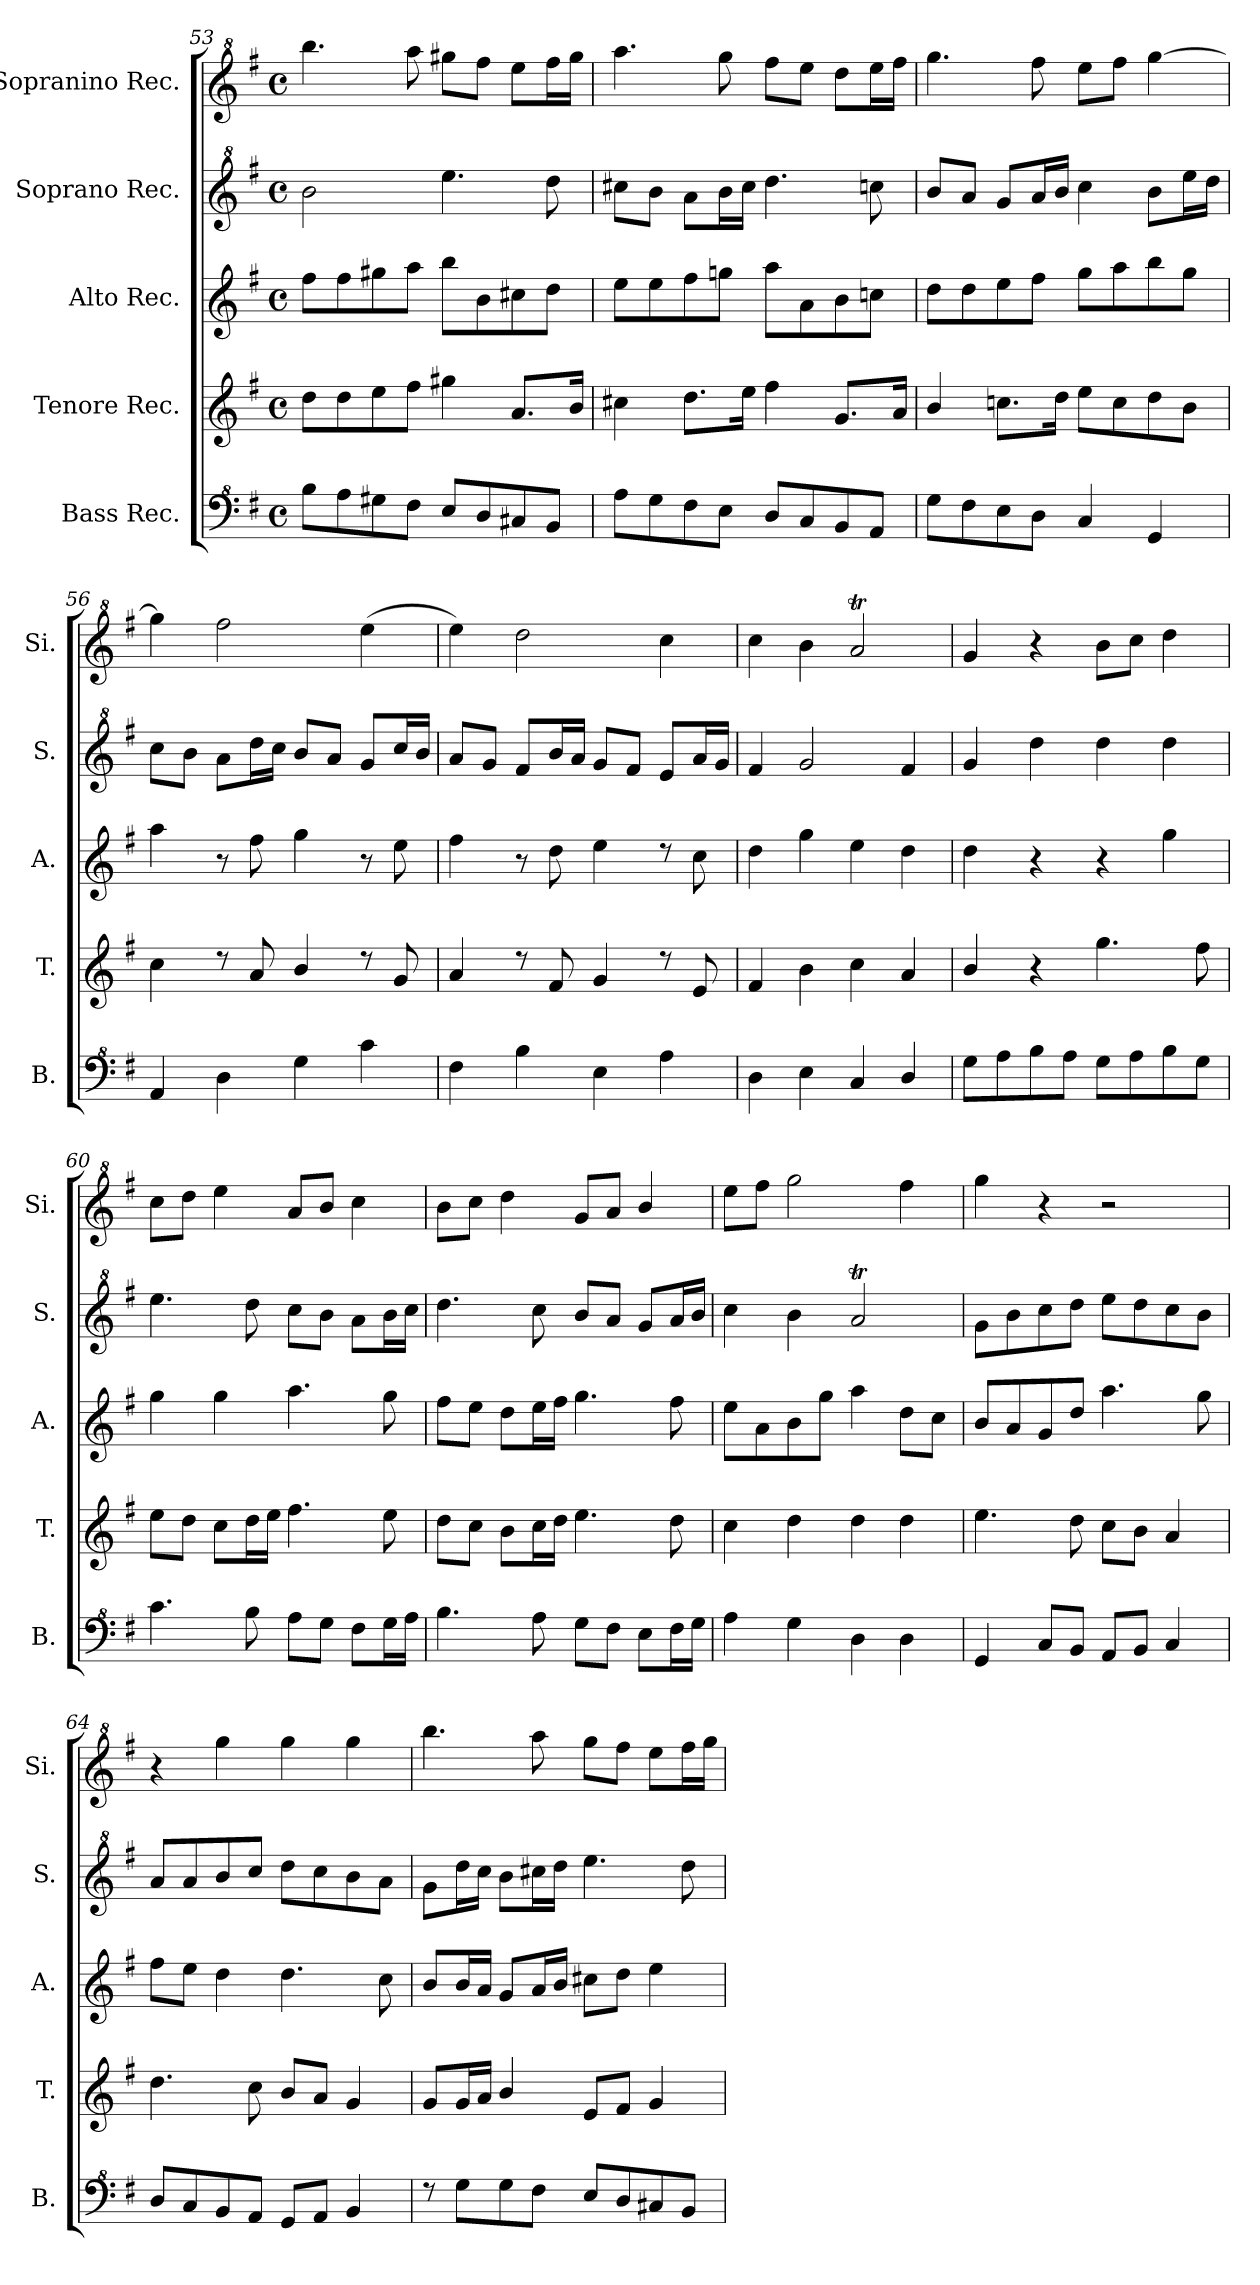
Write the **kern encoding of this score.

**kern	**kern	**kern	**kern	**kern
*part5	*part4	*part3	*part2	*part1
*staff5	*staff4	*staff3	*staff2	*staff1
*I"Bass Rec.	*I"Tenore Rec.	*I"Alto Rec.	*I"Soprano Rec.	*I"Sopranino Rec.
*I'B.	*I'T.	*I'A.	*I'S.	*I'Si.
*clefF^4	*clefG2	*clefG2	*clefG^2	*clefG^2
*k[f#]	*k[f#]	*k[f#]	*k[f#]	*k[f#]
*M4/4	*M4/4	*M4/4	*M4/4	*M4/4
*met(c)	*met(c)	*met(c)	*met(c)	*met(c)
=53	=53	=53	=53	=53
8b\L	8dd\L	8ff#\L	2bb\	4.bbb\
8a\	8dd\	8ff#\	.	.
8g#X\	8ee\	8gg#X\	.	.
8f#\J	8ff#\J	8aa\J	.	8aaa\
8e/L	4gg#X\	8bb\L	4.eee\	8ggg#X\L
8d/	.	8b\	.	8fff#\J
8c#X/	8.a/L	8cc#X\	.	8eee\L
8B/J	.	8dd\J	8ddd\	16fff#\L
.	16b/Jk	.	.	16ggg#\JJ
=54	=54	=54	=54	=54
8a\L	4cc#X\	8ee\L	8ccc#X\L	4.aaa\
8g\	.	8ee\	8bb\J	.
8f#\	8.dd\L	8ff#\	8aa\L	.
8e\J	.	8ggn\J	16bb\L	8ggg\
.	16ee\Jk	.	16ccc#\JJ	.
8d/L	4ff#\	8aa\L	4.ddd\	8fff#\L
8c/	.	8a\	.	8eee\J
8B/	8.g/L	8b\	.	8ddd\L
8A/J	.	8ccn\J	8cccn\	16eee\L
.	16a/Jk	.	.	16fff#\JJ
=55	=55	=55	=55	=55
8g\L	4b/	8dd\L	8bb/L	4.ggg\
8f#\	.	8dd\	8aa/J	.
8e\	8.ccn\L	8ee\	8gg/L	.
8d\J	.	8ff#\J	16aa/L	8fff#\
.	16dd\Jk	.	16bb/JJ	.
4c/	8ee\L	8gg\L	4ccc\	8eee\L
.	8cc\	8aa\	.	8fff#\J
4G/	8dd\	8bb\	8bb\L	[4ggg\
.	8b\J	8gg\J	16eee\L	.
.	.	.	16ddd\JJ	.
=56	=56	=56	=56	=56
4A/	4cc\	4aa\	8ccc\L	4ggg\]
.	.	.	8bb\J	.
4d\	8rdd	8r	8aa\L	2fff#\
.	8a/	8ff#\	16ddd\L	.
.	.	.	16ccc\JJ	.
4g\	4b/	4gg\	8bb/L	.
.	.	.	8aa/J	.
4cc\	8rdd	8r	8gg/L	(>4eee\
.	8g/	8ee\	16ccc/L	.
.	.	.	16bb/JJ	.
=57	=57	=57	=57	=57
4f#\	4a/	4ff#\	8aa/L	4eee\)
.	.	.	8gg/J	.
4b\	8rdd	8r	8ff#/L	2ddd\
.	8f#/	8dd\	16bb/L	.
.	.	.	16aa/JJ	.
4e\	4g/	4ee\	8gg/L	.
.	.	.	8ff#/J	.
4a\	8rdd	8rdd	8ee/L	4ccc\
.	8e/	8cc\	16aa/L	.
.	.	.	16gg/JJ	.
=58	=58	=58	=58	=58
4d\	4f#/	4dd\	4ff#/	4ccc\
4e\	4b\	4gg\	2gg/	4bb\
4c/	4cc\	4ee\	.	2aaT/
4d/	4a/	4dd\	4ff#/	.
!!LO:PB:g=z
=59	=59	=59	=59	=59
8g\L	4b/	4dd\	4gg/	4gg/
8a\	.	.	.	.
8b\	4r	4r	4ddd\	4r
8a\J	.	.	.	.
8g\L	4.gg\	4r	4ddd\	8bb\L
8a\	.	.	.	8ccc\J
8b\	.	4gg\	4ddd\	4ddd\
8g\J	8ff#\	.	.	.
=60	=60	=60	=60	=60
4.cc\	8ee\L	4gg\	4.eee\	8ccc\L
.	8dd\J	.	.	8ddd\J
.	8cc\L	4gg\	.	4eee\
8b\	16dd\L	.	8ddd\	.
.	16ee\JJ	.	.	.
8a\L	4.ff#\	4.aa\	8ccc\L	8aa/L
8g\J	.	.	8bb\J	8bb/J
8f#\L	.	.	8aa\L	4ccc\
16g\L	8ee\	8gg\	16bb\L	.
16a\JJ	.	.	16ccc\JJ	.
=61	=61	=61	=61	=61
4.b\	8dd\L	8ff#\L	4.ddd\	8bb\L
.	8cc\J	8ee\J	.	8ccc\J
.	8b\L	8dd\L	.	4ddd\
8a\	16cc\L	16ee\L	8ccc\	.
.	16dd\JJ	16ff#\JJ	.	.
8g\L	4.ee\	4.gg\	8bb/L	8gg/L
8f#\J	.	.	8aa/J	8aa/J
8e\L	.	.	8gg/L	4bb/
16f#\L	8dd\	8ff#\	16aa/L	.
16g\JJ	.	.	16bb/JJ	.
=62	=62	=62	=62	=62
4a\	4cc\	8ee\L	4ccc\	8eee\L
.	.	8a\	.	8fff#\J
4g\	4dd\	8b\	4bb\	2ggg\
.	.	8gg\J	.	.
4d\	4dd\	4aa\	2aaT/	.
4d\	4dd\	8dd\L	.	4fff#\
.	.	8cc\J	.	.
=63	=63	=63	=63	=63
4G/	4.ee\	8b/L	8gg\L	4ggg\
.	.	8a/	8bb\	.
8c/L	.	8g/	8ccc\	4r
8B/J	8dd\	8dd/J	8ddd\J	.
8A/L	8cc\L	4.aa\	8eee\L	2r
8B/J	8b\J	.	8ddd\	.
4c/	4a/	.	8ccc\	.
.	.	8gg\	8bb\J	.
=64	=64	=64	=64	=64
8d/L	4.dd\	8ff#\L	8aa/L	4r
8c/	.	8ee\J	8aa/	.
8B/	.	4dd\	8bb/	4ggg\
8A/J	8cc\	.	8ccc/J	.
8G/L	8b/L	4.dd\	8ddd\L	4ggg\
8A/J	8a/J	.	8ccc\	.
4B/	4g/	.	8bb\	4ggg\
.	.	8cc\	8aa\J	.
=65	=65	=65	=65	=65
8rf	8g/L	8b/L	8gg\L	4.bbb\
8g\L	16g/L	16b/L	16ddd\L	.
.	16a/JJ	16a/JJ	16ccc\JJ	.
8g\	4b/	8g/L	8bb\L	.
8f#\J	.	16a/L	16ccc#X\L	8aaa\
.	.	16b/JJ	16ddd\JJ	.
8e/L	8e/L	8cc#X\L	4.eee\	8ggg\L
8d/	8f#/J	8dd\J	.	8fff#\J
8c#X/	4g/	4ee\	.	8eee\L
8B/J	.	.	8ddd\	16fff#\L
.	.	.	.	16ggg\JJ
=	=	=	=	=
*-	*-	*-	*-	*-
